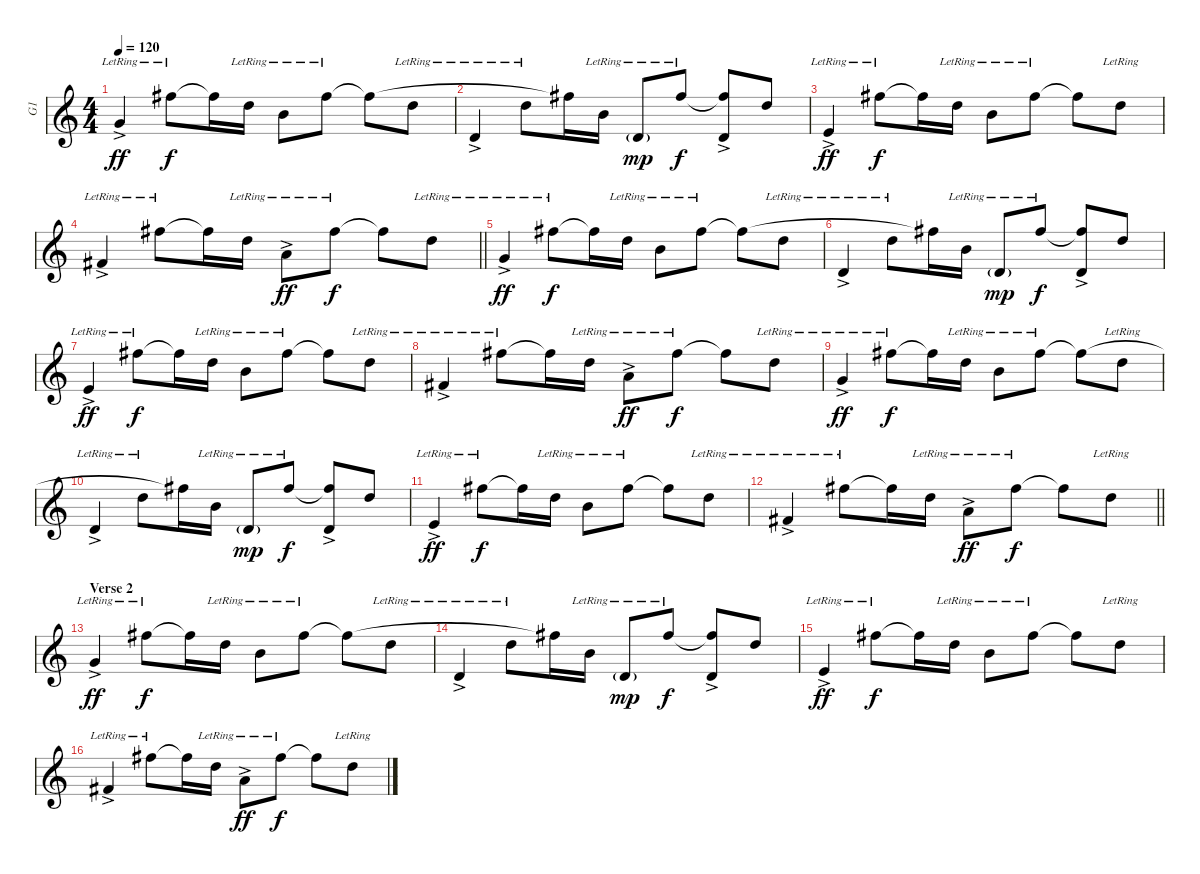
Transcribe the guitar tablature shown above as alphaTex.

\track ("     G1" "     G1") {instrument electricguitarjazz}
\staff {score}
\tuning (E4 B3 G3 D3 A2 E2) {hide}
\ts (4 4)
\tempo 120
\clef g2
\ks c
5.4{ac lr}.4{dy ff} 2.1{lr}.8{dy f} 2.1{t}.16 3.2{lr}.16 4.3{lr}.8 2.1{lr}.8 2.1{t}.8 3.2{lr}.8 |
5.5{ac lr}.4 3.2{lr}.8 2.1{t}.16 4.3{lr}.16 5.5{g lr}.8{dy mp} 2.1{lr}.8{dy f} (2.1{t} 5.5{ac}).8 3.2.8 |
2.4{ac lr}.4{dy ff} 2.1{lr}.8{dy f} 2.1{t}.16 3.2{lr}.16 4.3{lr}.8 2.1{lr}.8 2.1{t}.8 3.2{lr}.8 |
\barLineRight lightlight
4.4{ac lr}.4 2.1{lr}.8 2.1{t}.16 3.2{lr}.16 2.3{ac lr}.8{dy ff} 2.1{lr}.8{dy f} 2.1{t}.8 3.2{lr}.8 |
5.4{ac lr}.4{dy ff} 2.1{lr}.8{dy f} 2.1{t}.16 3.2{lr}.16 4.3{lr}.8 2.1{lr}.8 2.1{t}.8 3.2{lr}.8 |
5.5{ac lr}.4 3.2{lr}.8 2.1{t}.16 4.3{lr}.16 5.5{g lr}.8{dy mp} 2.1{lr}.8{dy f} (2.1{t} 5.5{ac}).8 3.2.8 |
2.4{ac lr}.4{dy ff} 2.1{lr}.8{dy f} 2.1{t}.16 3.2{lr}.16 4.3{lr}.8 2.1{lr}.8 2.1{t}.8 3.2{lr}.8 |
4.4{ac lr}.4 2.1{lr}.8 2.1{t}.16 3.2{lr}.16 2.3{ac lr}.8{dy ff} 2.1{lr}.8{dy f} 2.1{t}.8 3.2{lr}.8 |
5.4{ac lr}.4{dy ff} 2.1{lr}.8{dy f} 2.1{t}.16 3.2{lr}.16 4.3{lr}.8 2.1{lr}.8 2.1{t}.8 3.2{lr}.8 |
5.5{ac lr}.4 3.2{lr}.8 2.1{t}.16 4.3{lr}.16 5.5{g lr}.8{dy mp} 2.1{lr}.8{dy f} (2.1{t} 5.5{ac}).8 3.2.8 |
2.4{ac lr}.4{dy ff} 2.1{lr}.8{dy f} 2.1{t}.16 3.2{lr}.16 4.3{lr}.8 2.1{lr}.8 2.1{t}.8 3.2{lr}.8 |
\barLineRight lightlight
4.4{ac lr}.4 2.1{lr}.8 2.1{t}.16 3.2{lr}.16 2.3{ac lr}.8{dy ff} 2.1{lr}.8{dy f} 2.1{t}.8 3.2{lr}.8 |
\section ("" "Verse 2")
5.4{ac lr}.4{dy ff} 2.1{lr}.8{dy f} 2.1{t}.16 3.2{lr}.16 4.3{lr}.8 2.1{lr}.8 2.1{t}.8 3.2{lr}.8 |
5.5{ac lr}.4 3.2{lr}.8 2.1{t}.16 4.3{lr}.16 5.5{g lr}.8{dy mp} 2.1{lr}.8{dy f} (2.1{t} 5.5{ac}).8 3.2.8 |
2.4{ac lr}.4{dy ff} 2.1{lr}.8{dy f} 2.1{t}.16 3.2{lr}.16 4.3{lr}.8 2.1{lr}.8 2.1{t}.8 3.2{lr}.8 |
4.4{ac lr}.4 2.1{lr}.8 2.1{t}.16 3.2{lr}.16 2.3{ac lr}.8{dy ff} 2.1{lr}.8{dy f} 2.1{t}.8 3.2{lr}.8
